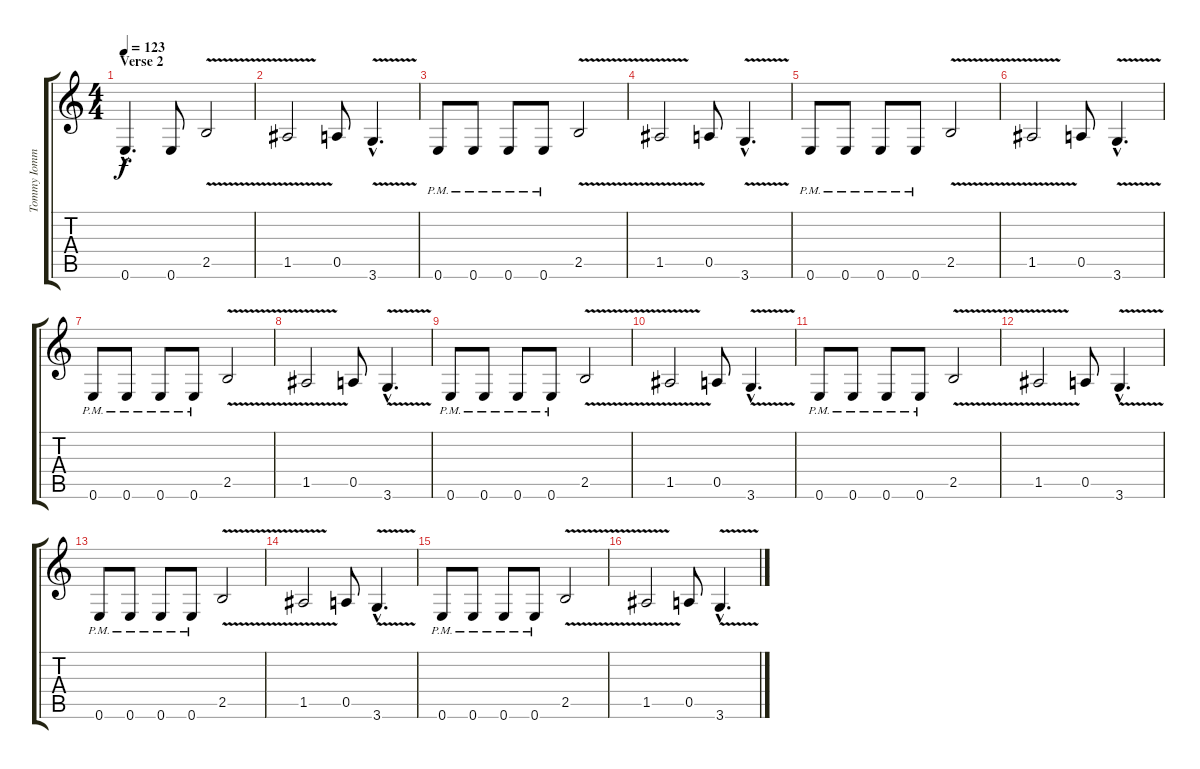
\track ("Tommy Iommi" "Tommy Iomm") {instrument distortionguitar}
\staff {score tabs}
\tuning (E4 B3 G3 D3 A2 E2) {hide}
\ts (4 4)
\section ("" "Verse 2")
\tempo 123
\clef g2
\ks c
0.6{hac}.4{d dy f} 0.6.8 2.5{v}.2 |
1.5{v}.2 0.5.8 3.6{v hac}.4{d} |
0.6{pm}.8 0.6{pm}.8 0.6{pm}.8 0.6{pm}.8 2.5{v}.2 |
1.5{v}.2 0.5.8 3.6{v hac}.4{d} |
0.6{pm}.8 0.6{pm}.8 0.6{pm}.8 0.6{pm}.8 2.5{v}.2 |
1.5{v}.2 0.5.8 3.6{v hac}.4{d} |
0.6{pm}.8 0.6{pm}.8 0.6{pm}.8 0.6{pm}.8 2.5{v}.2 |
1.5{v}.2 0.5.8 3.6{v hac}.4{d} |
0.6{pm}.8 0.6{pm}.8 0.6{pm}.8 0.6{pm}.8 2.5{v}.2 |
1.5{v}.2 0.5.8 3.6{v hac}.4{d} |
0.6{pm}.8 0.6{pm}.8 0.6{pm}.8 0.6{pm}.8 2.5{v}.2 |
1.5{v}.2 0.5.8 3.6{v hac}.4{d} |
0.6{pm}.8 0.6{pm}.8 0.6{pm}.8 0.6{pm}.8 2.5{v}.2 |
1.5{v}.2 0.5.8 3.6{v hac}.4{d} |
0.6{pm}.8 0.6{pm}.8 0.6{pm}.8 0.6{pm}.8 2.5{v}.2 |
1.5{v}.2 0.5.8 3.6{v hac}.4{d}
